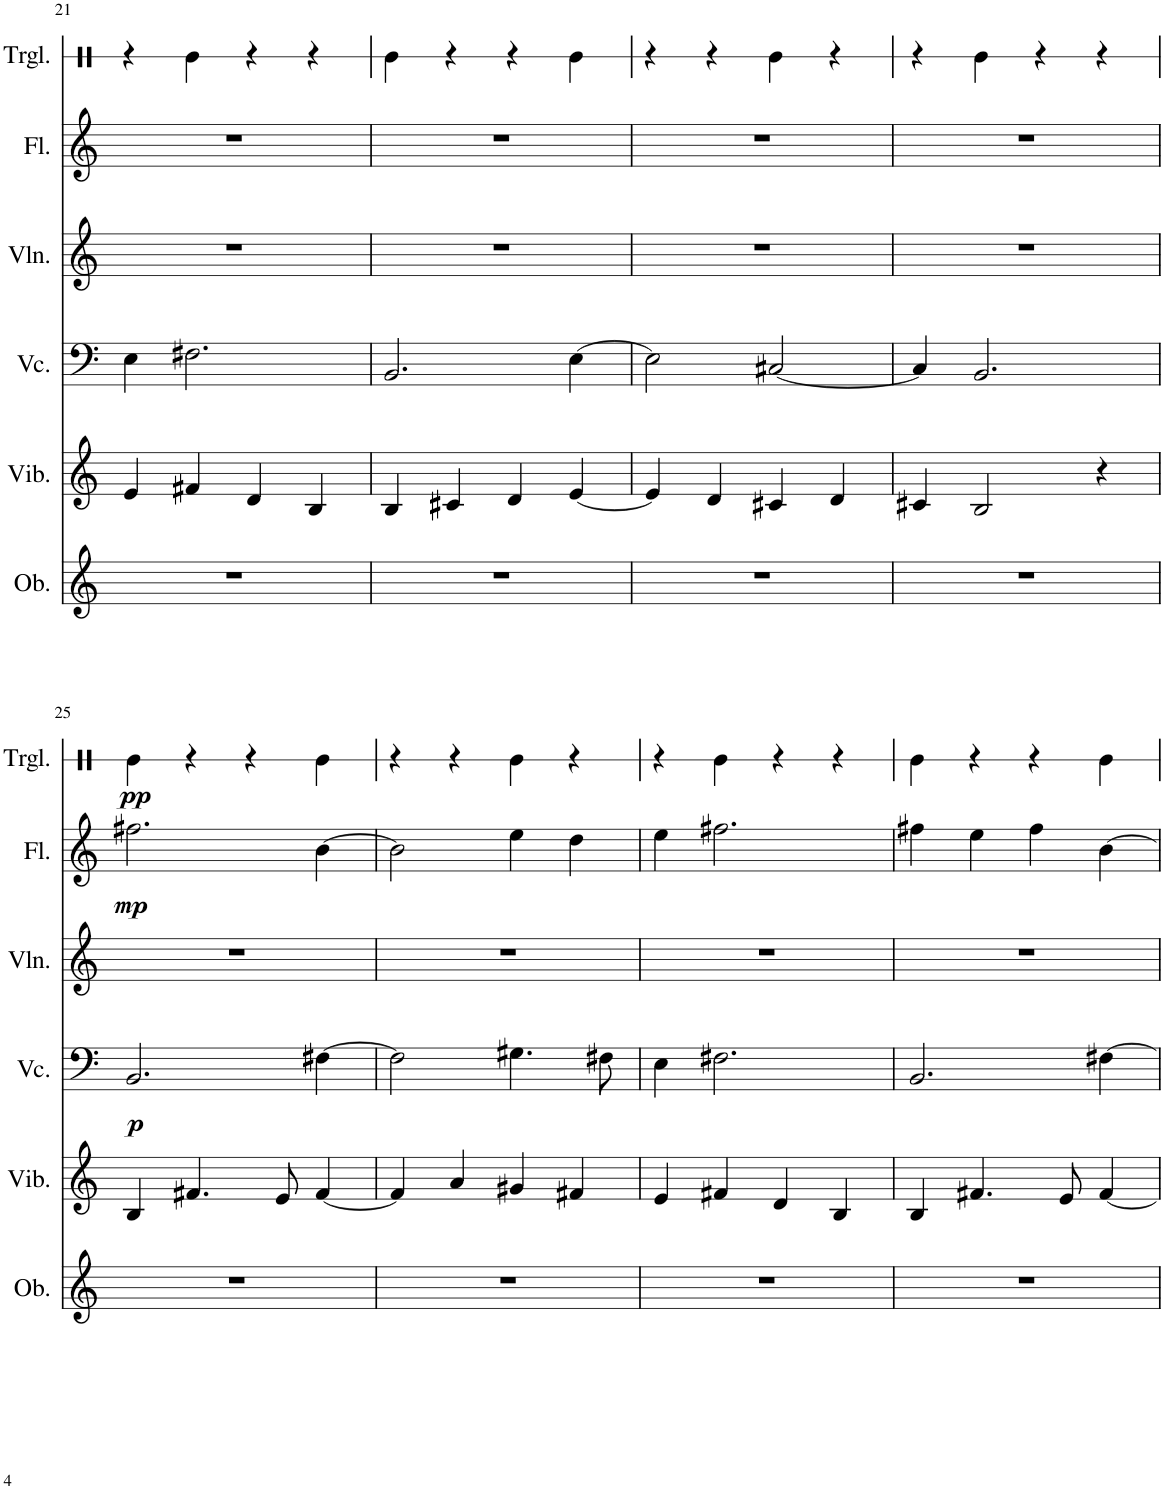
**kern	**kern	**kern	**dynam	**kern	**kern	**dynam	**kern	**dynam
*part6	*part5	*part4	*part4	*part3	*part2	*part2	*part1	*part1
*staff6	*staff5	*staff4	*staff4	*staff3	*staff2	*staff2	*staff1	*staff1
*I"Oboe	*I"Vibraphone	*I"Violoncello	*	*I"Violin	*I"Flute	*	*I"Triangle	*
*I'Ob.	*I'Vib.	*I'Vc.	*	*I'Vln.	*I'Fl.	*	*I'Trgl.	*
!!LO:PB:g=z
*clefG2	*clefG2	*clefF4	*	*clefG2	*clefG2	*	*clefX	*
*k[]	*k[]	*k[]	*	*k[]	*k[]	*	*k[]	*
*M4/4	*M4/4	*M4/4	*	*M4/4	*M4/4	*	*M4/4	*
=21	=21	=21	=21	=21	=21	=21	=21	=21
1r	4e/	4E\	.	1r	1r	.	4r	.
.	4f#X/	2.F#X\	.	.	.	.	4Re\	.
.	4d/	.	.	.	.	.	4r	.
.	4B/	.	.	.	.	.	4r	.
=22	=22	=22	=22	=22	=22	=22	=22	=22
1r	4B/	2.BB/	.	1r	1r	.	4Re\	.
.	4c#X/	.	.	.	.	.	4r	.
.	4d/	.	.	.	.	.	4r	.
.	[4e/	[4E\	.	.	.	.	4Re\	.
=23	=23	=23	=23	=23	=23	=23	=23	=23
1r	4e/]	2E\]	.	1r	1r	.	4r	.
.	4d/	.	.	.	.	.	4r	.
.	4c#X/	[2C#X/	.	.	.	.	4Re\	.
.	4d/	.	.	.	.	.	4r	.
=24	=24	=24	=24	=24	=24	=24	=24	=24
1r	4c#X/	4C#/]	.	1r	1r	.	4r	.
.	2B/	2.BB/	.	.	.	.	4Re\	.
.	.	.	.	.	.	.	4r	.
.	4r	.	.	.	.	.	4r	.
!!LO:LB:g=z
=25	=25	=25	=25	=25	=25	=25	=25	=25
!	!	!	!LO:DY:b	!	!	!LO:DY:b	!	!LO:DY:b
1r	4B/	2.BB/	p	1r	2.ff#X\	mp	4Re\	pp
.	4.f#X/	.	.	.	.	.	4r	.
.	.	.	.	.	.	.	4r	.
.	8e/	.	.	.	.	.	.	.
.	[4f#/	[4F#X\	.	.	[4b\	.	4Re\	.
=26	=26	=26	=26	=26	=26	=26	=26	=26
1r	4f#/]	2F#\]	.	1r	2b\]	.	4r	.
.	4a/	.	.	.	.	.	4r	.
.	4g#X/	4.G#X\	.	.	4ee\	.	4Re\	.
.	4f#X/	.	.	.	4dd\	.	4r	.
.	.	8F#X\	.	.	.	.	.	.
=27	=27	=27	=27	=27	=27	=27	=27	=27
1r	4e/	4E\	.	1r	4ee\	.	4r	.
.	4f#X/	2.F#X\	.	.	2.ff#X\	.	4Re\	.
.	4d/	.	.	.	.	.	4r	.
.	4B/	.	.	.	.	.	4r	.
=28	=28	=28	=28	=28	=28	=28	=28	=28
1r	4B/	2.BB/	.	1r	4ff#X\	.	4Re\	.
.	4.f#X/	.	.	.	4ee\	.	4r	.
.	.	.	.	.	4ff#\	.	4r	.
.	8e/	.	.	.	.	.	.	.
.	[4f#/	[4F#X\	.	.	[4b\	.	4Re\	.
=	=	=	=	=	=	=	=	=
*-	*-	*-	*-	*-	*-	*-	*-	*-
